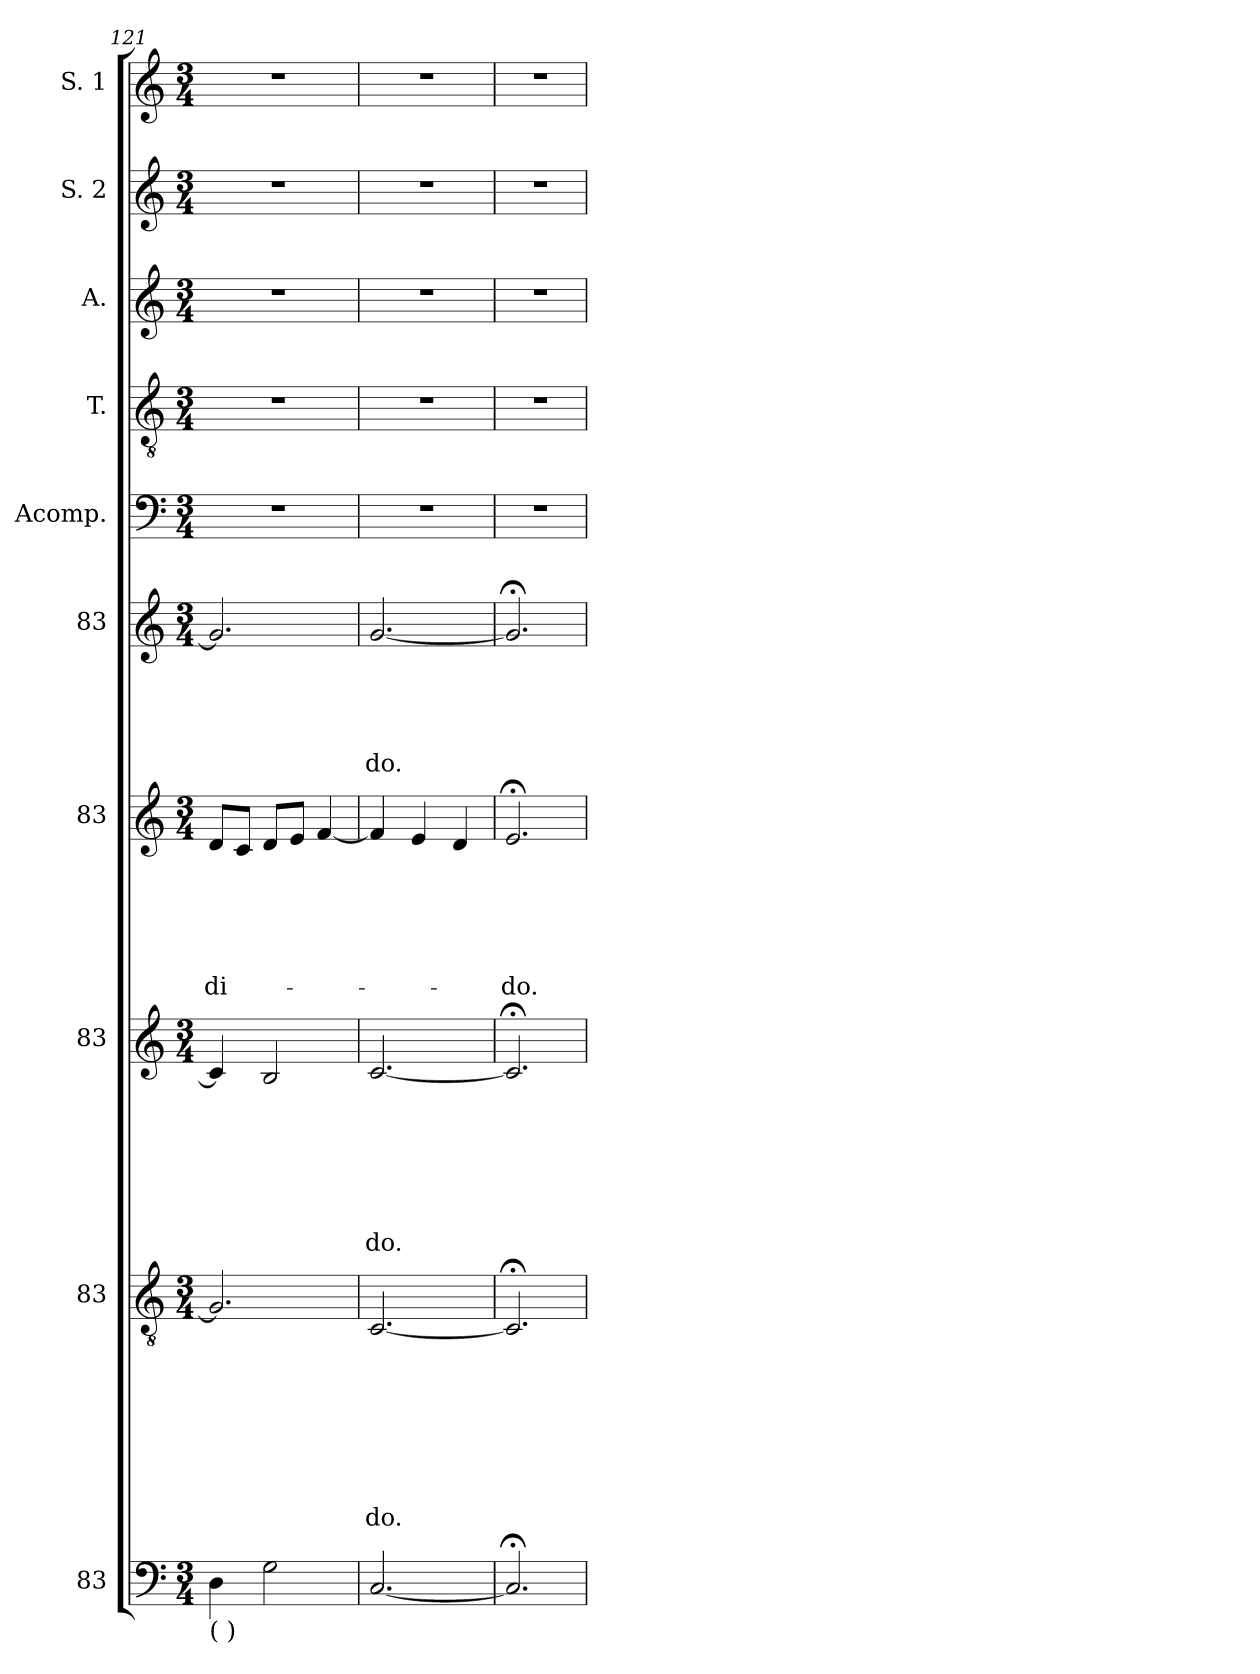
**kern	**kern	**text	**text	**text	**text	**text	**text	**text	**text	**kern	**text	**text	**text	**text	**text	**text	**text	**kern	**text	**text	**text	**text	**text	**text	**kern	**text	**text	**text	**text	**text	**kern	**kern	**kern	**kern	**kern
*part10	*part9	*part9	*part9	*part9	*part9	*part9	*part9	*part9	*part9	*part8	*part8	*part8	*part8	*part8	*part8	*part8	*part8	*part7	*part7	*part7	*part7	*part7	*part7	*part7	*part6	*part6	*part6	*part6	*part6	*part6	*part5	*part4	*part3	*part2	*part1
*staff10	*staff9	*staff9	*staff9	*staff9	*staff9	*staff9	*staff9	*staff9	*staff9	*staff8	*staff8	*staff8	*staff8	*staff8	*staff8	*staff8	*staff8	*staff7	*staff7	*staff7	*staff7	*staff7	*staff7	*staff7	*staff6	*staff6	*staff6	*staff6	*staff6	*staff6	*staff5	*staff4	*staff3	*staff2	*staff1
*I"83	*I"83	*	*	*	*	*	*	*	*	*I"83	*	*	*	*	*	*	*	*I"83	*	*	*	*	*	*	*I"83	*	*	*	*	*	*I"Acomp.	*I"T.	*I"A.	*I"S. 2	*I"S. 1
*clefF4	*clefGv2	*	*	*	*	*	*	*	*	*clefG2	*	*	*	*	*	*	*	*clefG2	*	*	*	*	*	*	*clefG2	*	*	*	*	*	*clefF4	*clefGv2	*clefG2	*clefG2	*clefG2
*k[]	*k[]	*	*	*	*	*	*	*	*	*k[]	*	*	*	*	*	*	*	*k[]	*	*	*	*	*	*	*k[]	*	*	*	*	*	*k[]	*k[]	*k[]	*k[]	*k[]
*C:	*C:	*	*	*	*	*	*	*	*	*C:	*	*	*	*	*	*	*	*C:	*	*	*	*	*	*	*C:	*	*	*	*	*	*C:	*C:	*C:	*C:	*C:
*M3/4	*M3/4	*	*	*	*	*	*	*	*	*M3/4	*	*	*	*	*	*	*	*M3/4	*	*	*	*	*	*	*M3/4	*	*	*	*	*	*M3/4	*M3/4	*M3/4	*M3/4	*M3/4
=121	=121	=121	=121	=121	=121	=121	=121	=121	=121	=121	=121	=121	=121	=121	=121	=121	=121	=121	=121	=121	=121	=121	=121	=121	=121	=121	=121	=121	=121	=121	=121	=121	=121	=121	=121
!LO:TX:b:t=( )	!	!	!	!	!	!	!	!	!	!	!	!	!	!	!	!	!	!	!	!	!	!	!	!	!	!	!	!	!	!	!	!	!	!	!
!	!	!	!	!	!	!	!	!	!	!	!	!	!	!	!	!	!	!	!	!	!	!	!	!LO:LY:b	!	!	!	!	!	!	!	!	!	!	!
4D\	2.G/]	.	.	.	.	.	.	.	.	4c/]	.	.	.	.	.	.	.	8d/L	.	.	.	.	.	-di-	2.g/]	.	.	.	.	.	2.r	2.r	2.r	2.r	2.r
.	.	.	.	.	.	.	.	.	.	.	.	.	.	.	.	.	.	8c/J	.	.	.	.	.	.	.	.	.	.	.	.	.	.	.	.	.
2G\	.	.	.	.	.	.	.	.	.	2B/	.	.	.	.	.	.	.	8d/L	.	.	.	.	.	.	.	.	.	.	.	.	.	.	.	.	.
.	.	.	.	.	.	.	.	.	.	.	.	.	.	.	.	.	.	8e/J	.	.	.	.	.	.	.	.	.	.	.	.	.	.	.	.	.
.	.	.	.	.	.	.	.	.	.	.	.	.	.	.	.	.	.	[>4f/	.	.	.	.	.	.	.	.	.	.	.	.	.	.	.	.	.
=122	=122	=122	=122	=122	=122	=122	=122	=122	=122	=122	=122	=122	=122	=122	=122	=122	=122	=122	=122	=122	=122	=122	=122	=122	=122	=122	=122	=122	=122	=122	=122	=122	=122	=122	=122
!	!	!	!	!	!	!	!	!	!LO:LY:b	!	!	!	!	!	!	!	!LO:LY:b	!	!	!	!	!	!	!	!	!	!	!	!	!LO:LY:b	!	!	!	!	!
[>2.C/	[>2.C/	.	.	.	.	.	.	.	-do.	[>2.c/	.	.	.	.	.	.	-do.	4f/]	.	.	.	.	.	.	[>2.g/	.	.	.	.	-do.	2.r	2.r	2.r	2.r	2.r
.	.	.	.	.	.	.	.	.	.	.	.	.	.	.	.	.	.	4e/	.	.	.	.	.	.	.	.	.	.	.	.	.	.	.	.	.
.	.	.	.	.	.	.	.	.	.	.	.	.	.	.	.	.	.	4d/	.	.	.	.	.	.	.	.	.	.	.	.	.	.	.	.	.
=123	=123	=123	=123	=123	=123	=123	=123	=123	=123	=123	=123	=123	=123	=123	=123	=123	=123	=123	=123	=123	=123	=123	=123	=123	=123	=123	=123	=123	=123	=123	=123	=123	=123	=123	=123
!	!	!	!	!	!	!	!	!	!	!	!	!	!	!	!	!	!	!	!	!	!	!	!	!LO:LY:b	!	!	!	!	!	!	!	!	!	!	!
2.C;</]	2.C;</]	.	.	.	.	.	.	.	.	2.c;</]	.	.	.	.	.	.	.	2.e;</	.	.	.	.	.	-do.	2.g;</]	.	.	.	.	.	2.r	2.r	2.r	2.r	2.r
=	=	=	=	=	=	=	=	=	=	=	=	=	=	=	=	=	=	=	=	=	=	=	=	=	=	=	=	=	=	=	=	=	=	=	=
*-	*-	*-	*-	*-	*-	*-	*-	*-	*-	*-	*-	*-	*-	*-	*-	*-	*-	*-	*-	*-	*-	*-	*-	*-	*-	*-	*-	*-	*-	*-	*-	*-	*-	*-	*-
